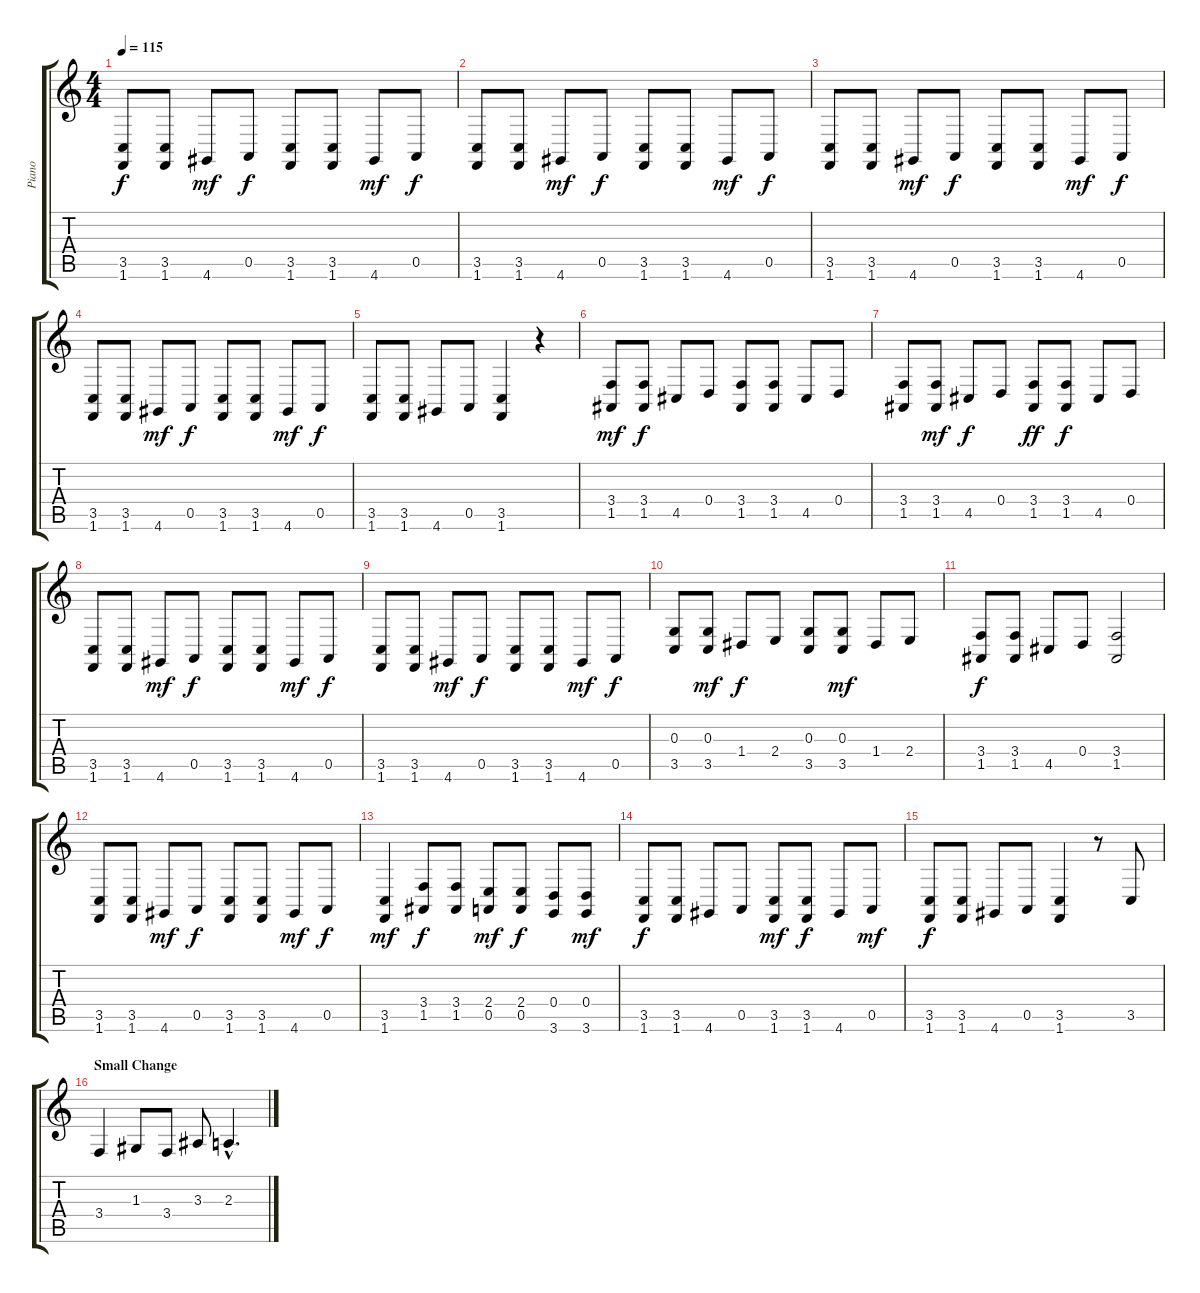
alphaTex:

\track ("Piano" "Piano") {instrument brightacousticpiano}
\staff {score tabs}
\tuning (E4 B3 G3 D3 A2 E2) {hide}
\ts (4 4)
\tempo 115
\clef g2
\ks c
(3.5 1.6).8{dy f} (3.5 1.6).8 4.6.8{dy mf} 0.5.8{dy f} (3.5 1.6).8 (3.5 1.6).8 4.6.8{dy mf} 0.5.8{dy f} |
(3.5 1.6).8 (3.5 1.6).8 4.6.8{dy mf} 0.5.8{dy f} (3.5 1.6).8 (3.5 1.6).8 4.6.8{dy mf} 0.5.8{dy f} |
(3.5 1.6).8 (3.5 1.6).8 4.6.8{dy mf} 0.5.8{dy f} (3.5 1.6).8 (3.5 1.6).8 4.6.8{dy mf} 0.5.8{dy f} |
(3.5 1.6).8 (3.5 1.6).8 4.6.8{dy mf} 0.5.8{dy f} (3.5 1.6).8 (3.5 1.6).8 4.6.8{dy mf} 0.5.8{dy f} |
(3.5 1.6).8 (3.5 1.6).8 4.6.8 0.5.8 (3.5 1.6).4 r.4 |
(3.4 1.5).8{dy mf} (3.4 1.5).8{dy f} 4.5.8 0.4.8 (3.4 1.5).8 (3.4 1.5).8 4.5.8 0.4.8 |
(3.4 1.5).8 (3.4 1.5).8{dy mf} 4.5.8{dy f} 0.4.8 (3.4 1.5).8{dy ff} (3.4 1.5).8{dy f} 4.5.8 0.4.8 |
(3.5 1.6).8 (3.5 1.6).8 4.6.8{dy mf} 0.5.8{dy f} (3.5 1.6).8 (3.5 1.6).8 4.6.8{dy mf} 0.5.8{dy f} |
(3.5 1.6).8 (3.5 1.6).8 4.6.8{dy mf} 0.5.8{dy f} (3.5 1.6).8 (3.5 1.6).8 4.6.8{dy mf} 0.5.8{dy f} |
(0.3 3.5).8 (0.3 3.5).8{dy mf} 1.4.8{dy f} 2.4.8 (0.3 3.5).8 (0.3 3.5).8{dy mf} 1.4.8 2.4.8 |
(3.4 1.5).8{dy f} (3.4 1.5).8 4.5.8 0.4.8 (3.4 1.5).2 |
(3.5 1.6).8 (3.5 1.6).8 4.6.8{dy mf} 0.5.8{dy f} (3.5 1.6).8 (3.5 1.6).8 4.6.8{dy mf} 0.5.8{dy f} |
(3.5 1.6).4{dy mf} (3.4 1.5).8{dy f} (3.4 1.5).8 (2.4 0.5).8{dy mf} (2.4 0.5).8{dy f} (0.4 3.6).8 (0.4 3.6).8{dy mf} |
(3.5 1.6).8{dy f} (3.5 1.6).8 4.6.8 0.5.8 (3.5 1.6).8{dy mf} (3.5 1.6).8{dy f} 4.6.8 0.5.8{dy mf} |
(3.5 1.6).8{dy f} (3.5 1.6).8 4.6.8 0.5.8 (3.5 1.6).4 r.8 3.5.8 |
\section ("" "Small Change")
3.4.4 1.3.8 3.4.8 3.3.8 2.3{hac}.4{d}
